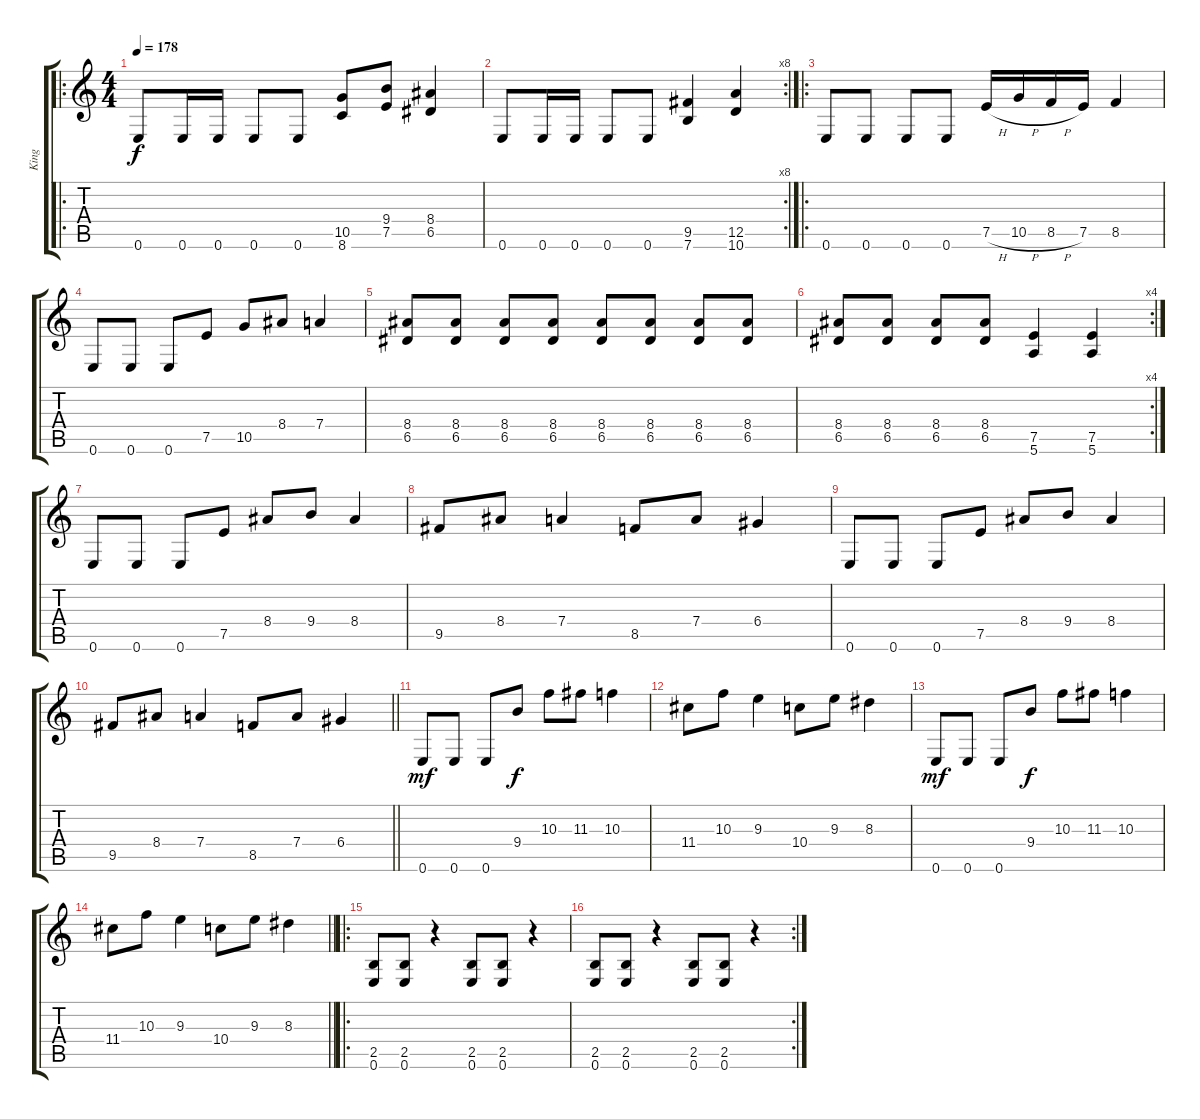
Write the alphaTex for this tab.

\track ("King" "King") {instrument distortionguitar}
\staff {score tabs}
\tuning (E4 B3 G3 D3 A2 E2) {hide}
\ro
\ts (4 4)
\tempo 178
\clef g2
\ks c
0.6.8{dy f} 0.6.16 0.6.16 0.6.8 0.6.8 (10.5 8.6).8 (9.4 7.5).8 (8.4 6.5).4 |
\rc 8
0.6.8 0.6.16 0.6.16 0.6.8 0.6.8 (9.5 7.6).4 (12.5 10.6).4 |
\ro
0.6.8 0.6.8 0.6.8 0.6.8 7.5{h}.16 10.5{h}.16 8.5{h}.16 7.5.16 8.5.4 |
0.6.8 0.6.8 0.6.8 7.5.8 10.5.8 8.4.8 7.4.4 |
(8.4 6.5).8 (8.4 6.5).8 (8.4 6.5).8 (8.4 6.5).8 (8.4 6.5).8 (8.4 6.5).8 (8.4 6.5).8 (8.4 6.5).8 |
\rc 4
(8.4 6.5).8 (8.4 6.5).8 (8.4 6.5).8 (8.4 6.5).8 (7.5 5.6).4 (7.5 5.6).4 |
0.6.8 0.6.8 0.6.8 7.5.8 8.4.8 9.4.8 8.4.4 |
9.5.8 8.4.8 7.4.4 8.5.8 7.4.8 6.4.4 |
0.6.8 0.6.8 0.6.8 7.5.8 8.4.8 9.4.8 8.4.4 |
\barLineRight lightlight
9.5.8 8.4.8 7.4.4 8.5.8 7.4.8 6.4.4 |
0.6.8{dy mf} 0.6.8 0.6.8 9.4.8{dy f} 10.3.8 11.3.8 10.3.4 |
11.4.8 10.3.8 9.3.4 10.4.8 9.3.8 8.3.4 |
0.6.8{dy mf} 0.6.8 0.6.8 9.4.8{dy f} 10.3.8 11.3.8 10.3.4 |
\barLineRight lightlight
11.4.8 10.3.8 9.3.4 10.4.8 9.3.8 8.3.4 |
\ro
(2.5 0.6).8 (2.5 0.6).8 r.4 (2.5 0.6).8 (2.5 0.6).8 r.4 |
\rc 2
(2.5 0.6).8 (2.5 0.6).8 r.4 (2.5 0.6).8 (2.5 0.6).8 r.4
